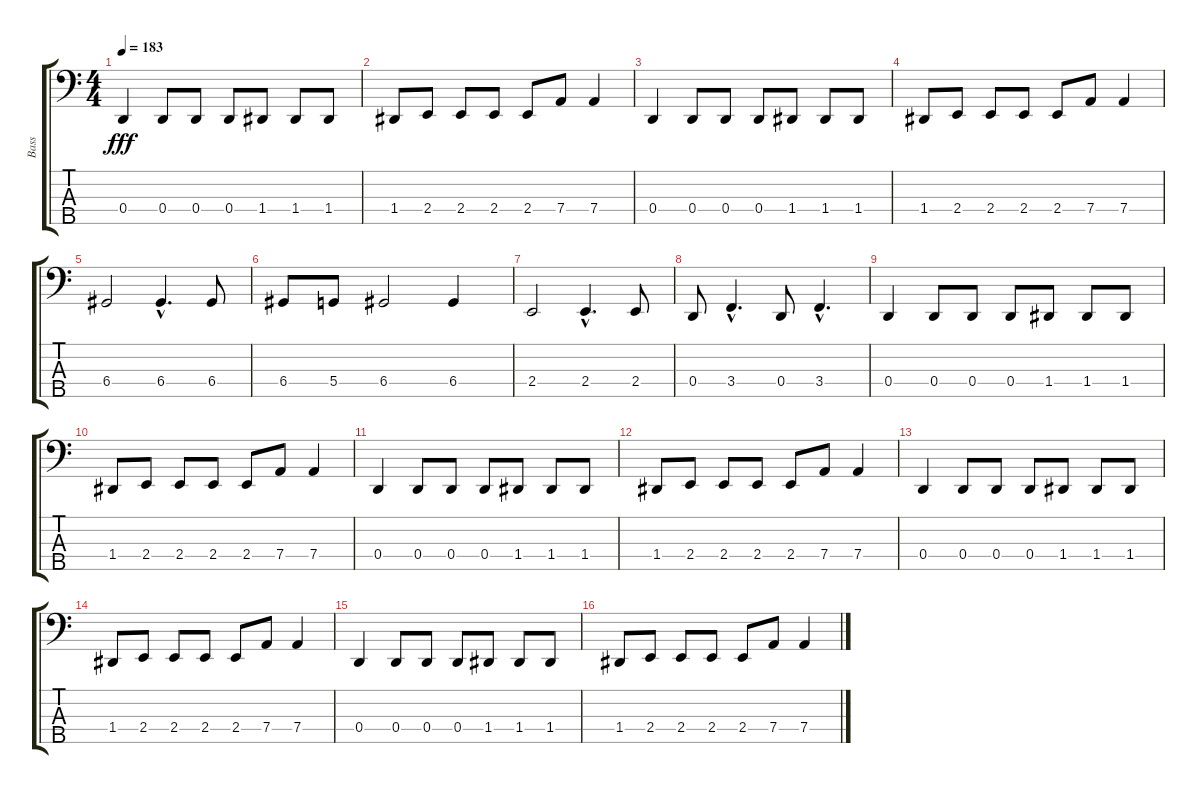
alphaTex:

\track ("Bass" "Bass") {instrument electricbassfinger}
\staff {score tabs}
\tuning (F2 C2 G1 D1 A0) {hide}
\ts (4 4)
\tempo 183
\clef f4
\ks c
0.4.4{dy fff} 0.4.8 0.4.8 0.4.8 1.4.8 1.4.8 1.4.8 |
1.4.8 2.4.8 2.4.8 2.4.8 2.4.8 7.4.8 7.4.4 |
0.4.4 0.4.8 0.4.8 0.4.8 1.4.8 1.4.8 1.4.8 |
1.4.8 2.4.8 2.4.8 2.4.8 2.4.8 7.4.8 7.4.4 |
6.4.2 6.4{hac}.4{d} 6.4.8 |
6.4.8 5.4.8 6.4.2 6.4.4 |
2.4.2 2.4{hac}.4{d} 2.4.8 |
0.4.8 3.4{hac}.4{d} 0.4.8 3.4{hac}.4{d} |
0.4.4 0.4.8 0.4.8 0.4.8 1.4.8 1.4.8 1.4.8 |
1.4.8 2.4.8 2.4.8 2.4.8 2.4.8 7.4.8 7.4.4 |
0.4.4 0.4.8 0.4.8 0.4.8 1.4.8 1.4.8 1.4.8 |
1.4.8 2.4.8 2.4.8 2.4.8 2.4.8 7.4.8 7.4.4 |
0.4.4 0.4.8 0.4.8 0.4.8 1.4.8 1.4.8 1.4.8 |
1.4.8 2.4.8 2.4.8 2.4.8 2.4.8 7.4.8 7.4.4 |
0.4.4 0.4.8 0.4.8 0.4.8 1.4.8 1.4.8 1.4.8 |
1.4.8 2.4.8 2.4.8 2.4.8 2.4.8 7.4.8 7.4.4
